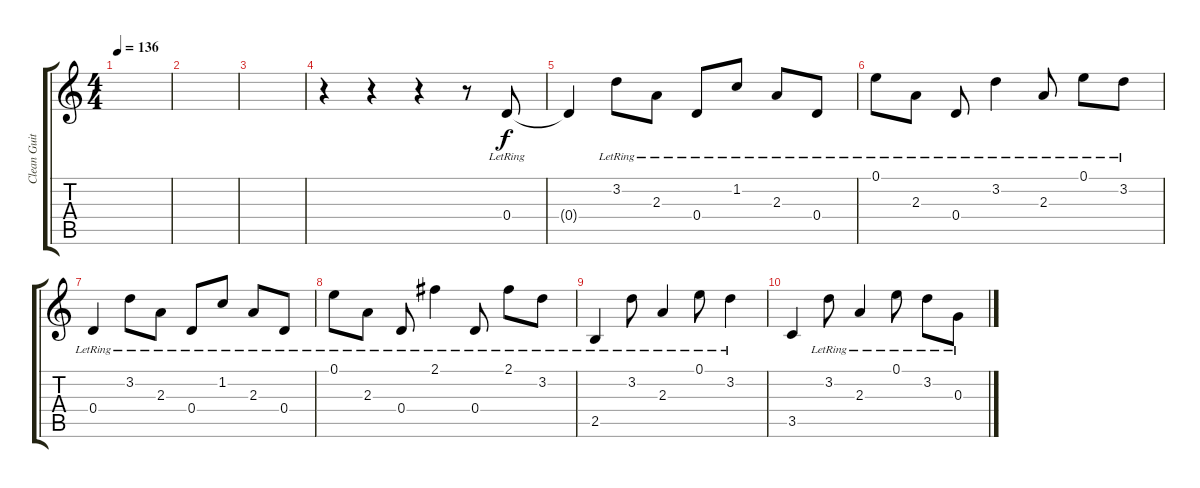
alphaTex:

\track ("Clean Guitar" "Clean Guit") {instrument acousticguitarsteel}
\staff {score tabs}
\tuning (E4 B3 G3 D3 A2 E2) {hide}
\ts (4 4)
\tempo 136
\clef g2
\ks c
|
|
|
r.4 r.4 r.4 r.8 0.4{lr}.8 |
0.4{t}.4 3.2{lr}.8 2.3{lr}.8 0.4{lr}.8 1.2{lr}.8 2.3{lr}.8 0.4{lr}.8 |
0.1{lr}.8 2.3{lr}.8 0.4{lr}.8 3.2{lr}.4 2.3{lr}.8 0.1{lr}.8 3.2{lr}.8 |
0.4{lr}.4 3.2{lr}.8 2.3{lr}.8 0.4{lr}.8 1.2{lr}.8 2.3{lr}.8 0.4{lr}.8 |
0.1{lr}.8 2.3{lr}.8 0.4{lr}.8 2.1{lr}.4 0.4{lr}.8 2.1{lr}.8 3.2{lr}.8 |
2.5{lr}.4 3.2{lr}.8 2.3{lr}.4 0.1{lr}.8 3.2{lr}.4 |
3.5.4 3.2{lr}.8 2.3{lr}.4 0.1{lr}.8 3.2{lr}.8 0.3{lr}.8
